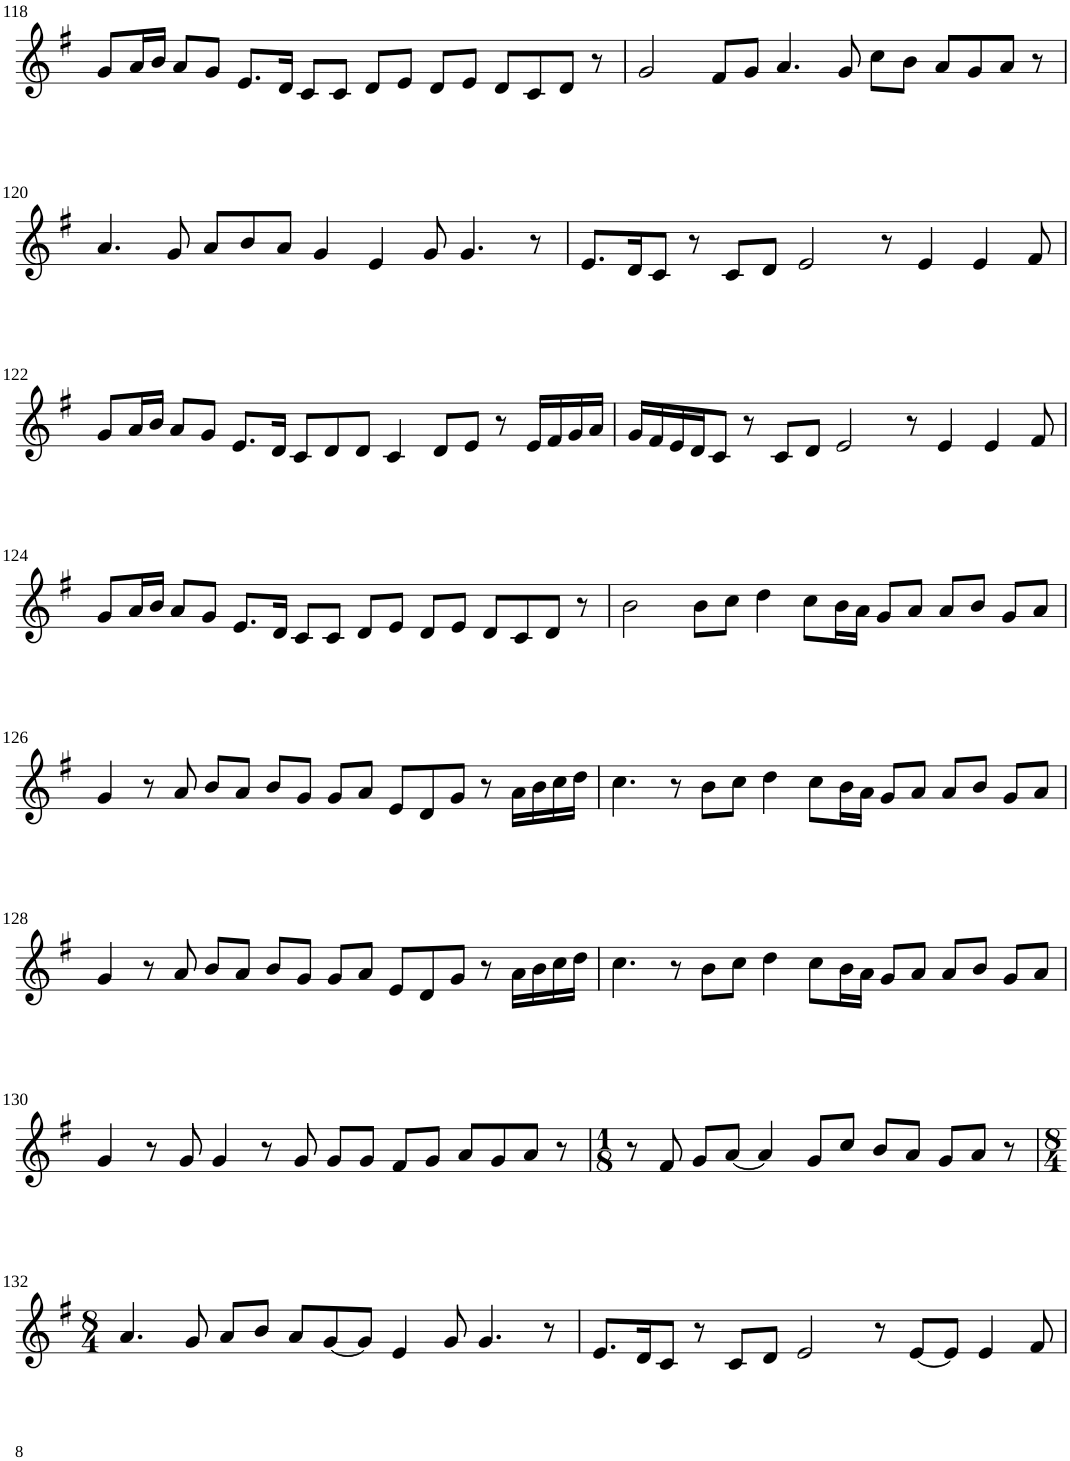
**kern
*part1
*staff1
*I"Violin
!!LO:PB:g=z
*clefG2
*k[f#]
*G:
*M8/4
=118
8g/L
16a/L
16b/JJ
8a/L
8g/J
8.e/L
16d/Jk
8c/L
8c/J
8d/L
8e/J
8d/L
8e/J
8d/L
8c/
8d/J
8r
=119
2g/
8f#/L
8g/J
4.a/
8g/
8cc\L
8b\J
8a/L
8g/
8a/J
8r
!!LO:LB:g=z
=120
4.a/
8g/
8a/L
8b/
8a/J
4g/
4e/
8g/
4.g/
8r
=121
8.e/L
16d/K
8c/J
8r
8c/L
8d/J
2e/
8r
4e/
4e/
8f#/
!!LO:LB:g=z
=122
8g/L
16a/L
16b/JJ
8a/L
8g/J
8.e/L
16d/Jk
8c/L
8d/
8d/J
4c/
8d/L
8e/J
8r
16e/LL
16f#/
16g/
16a/JJ
=123
16g/LL
16f#/
16e/
16d/J
8c/J
8r
8c/L
8d/J
2e/
8r
4e/
4e/
8f#/
!!LO:LB:g=z
=124
8g/L
16a/L
16b/JJ
8a/L
8g/J
8.e/L
16d/Jk
8c/L
8c/J
8d/L
8e/J
8d/L
8e/J
8d/L
8c/
8d/J
8r
=125
2b\
8b\L
8cc\J
4dd\
8cc\L
16b\L
16a\JJ
8g/L
8a/J
8a/L
8b/J
8g/L
8a/J
!!LO:LB:g=z
=126
4g/
8r
8a/
8b/L
8a/J
8b/L
8g/J
8g/L
8a/J
8e/L
8d/
8g/J
8r
16a\LL
16b\
16cc\
16dd\JJ
=127
4.cc\
8r
8b\L
8cc\J
4dd\
8cc\L
16b\L
16a\JJ
8g/L
8a/J
8a/L
8b/J
8g/L
8a/J
!!LO:LB:g=z
=128
4g/
8r
8a/
8b/L
8a/J
8b/L
8g/J
8g/L
8a/J
8e/L
8d/
8g/J
8r
16a\LL
16b\
16cc\
16dd\JJ
=129
4.cc\
8r
8b\L
8cc\J
4dd\
8cc\L
16b\L
16a\JJ
8g/L
8a/J
8a/L
8b/J
8g/L
8a/J
!!LO:LB:g=z
=130
4g/
8r
8g/
4g/
8r
8g/
8g/L
8g/J
8f#/L
8g/J
8a/L
8g/
8a/J
8r
=131
*M1/8
8r
8f#/
8g/L
[8a/J
4a/]
8g/L
8cc/J
8b/L
8a/J
8g/L
8a/J
8r
!!LO:LB:g=z
=132
*M8/4
4.a/
8g/
8a/L
8b/J
8a/L
[8g/
8g/J]
4e/
8g/
4.g/
8r
=133
8.e/L
16d/K
8c/J
8r
8c/L
8d/J
2e/
8r
[8e/L
8e/J]
4e/
8f#/
=
*-
